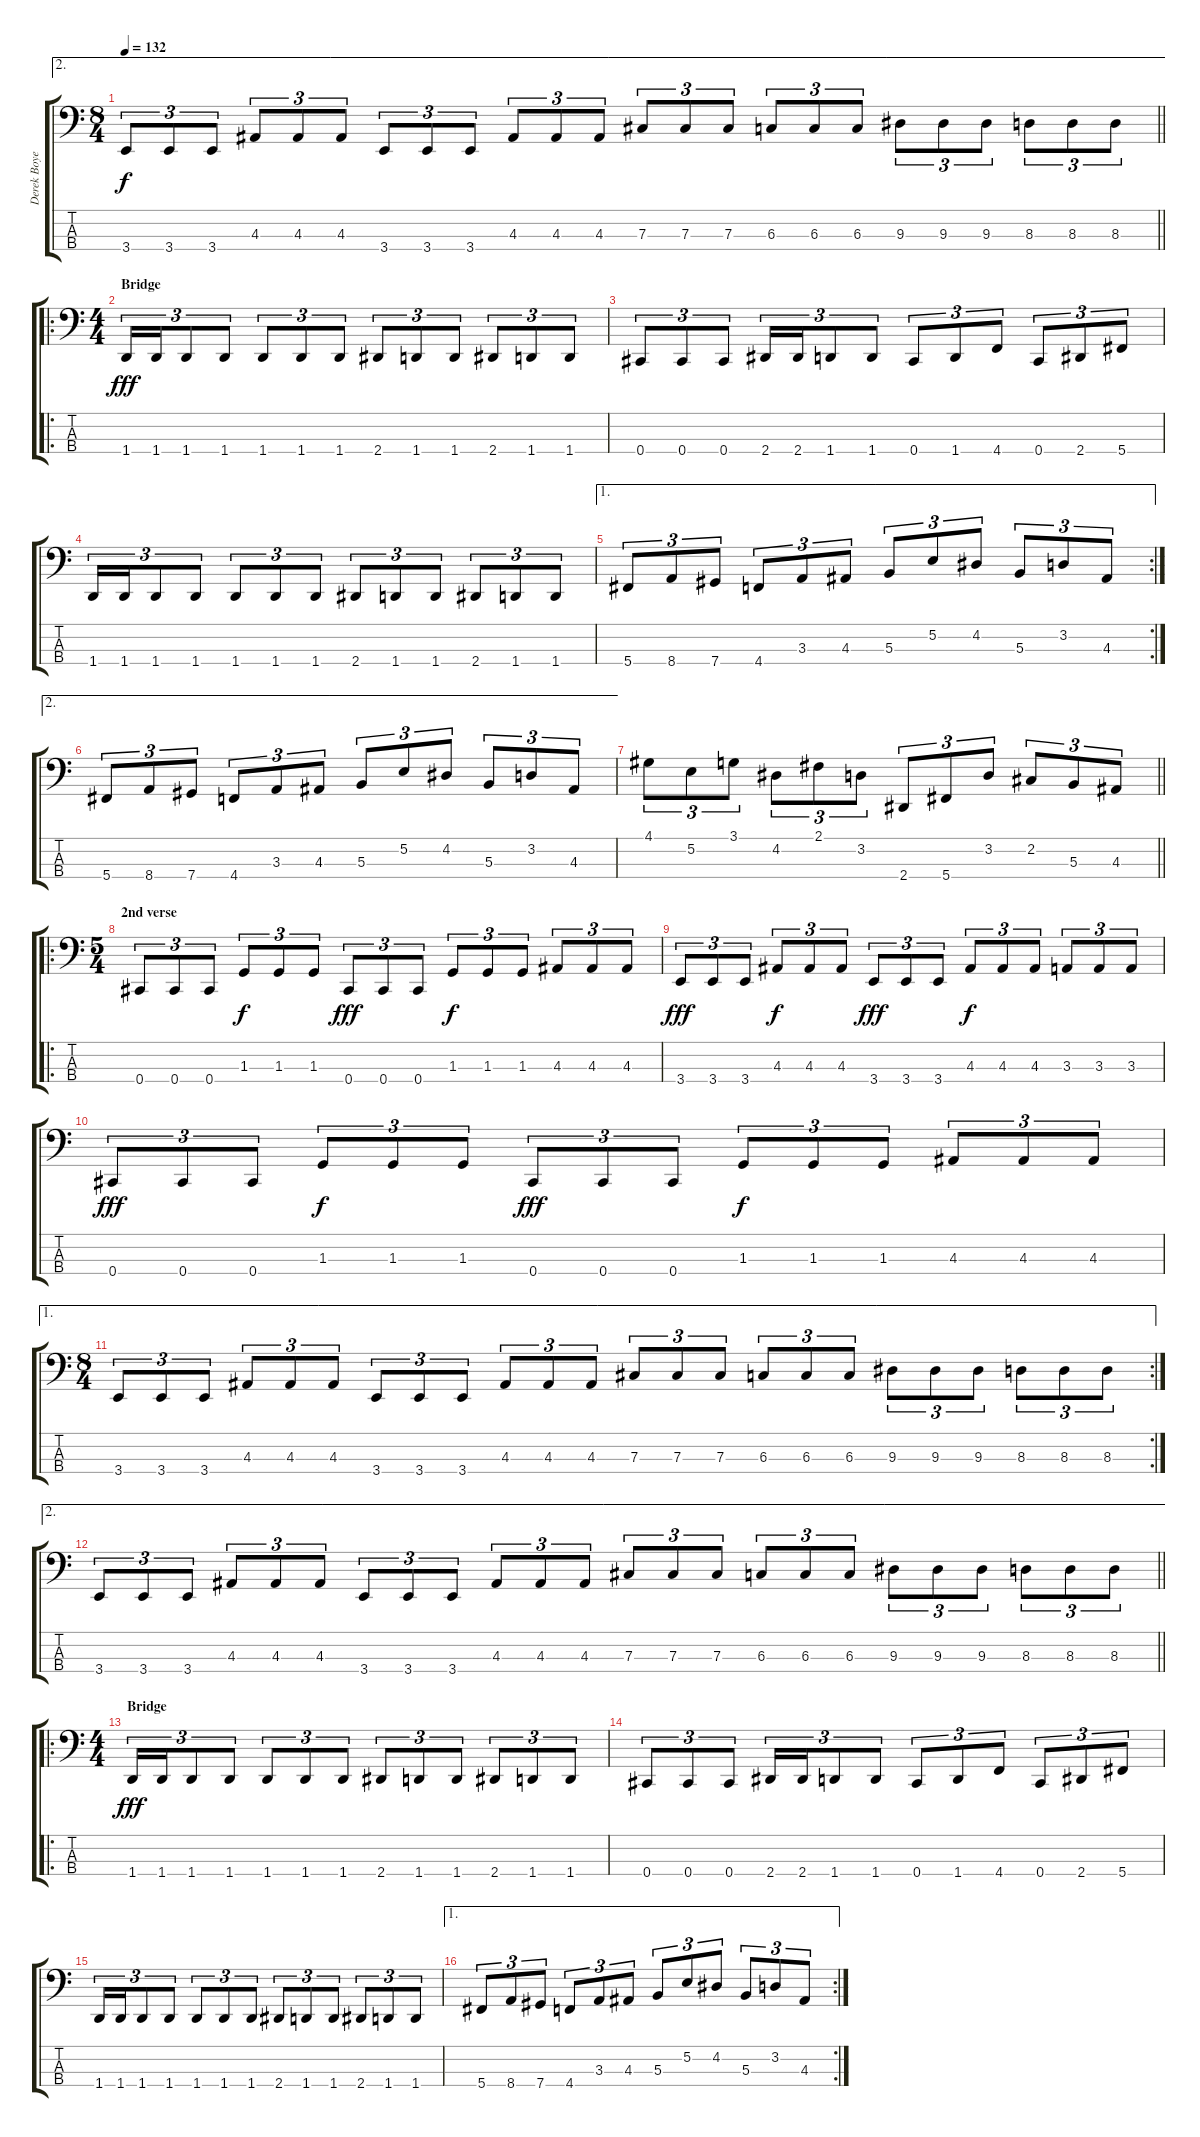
\track ("Derek Boyer" "Derek Boye") {instrument electricbassfinger}
\staff {score tabs}
\tuning (E2 B1 Gb1 Db1) {hide}
\ae 2
\ts (8 4)
\tempo 132
\clef f4
\barLineRight lightlight
\ks c
3.4.8{tu (3 2) dy f} 3.4.8{tu (3 2)} 3.4.8{tu (3 2)} 4.3.8{tu (3 2)} 4.3.8{tu (3 2)} 4.3.8{tu (3 2)} 3.4.8{tu (3 2)} 3.4.8{tu (3 2)} 3.4.8{tu (3 2)} 4.3.8{tu (3 2)} 4.3.8{tu (3 2)} 4.3.8{tu (3 2)} 7.3.8{tu (3 2)} 7.3.8{tu (3 2)} 7.3.8{tu (3 2)} 6.3.8{tu (3 2)} 6.3.8{tu (3 2)} 6.3.8{tu (3 2)} 9.3.8{tu (3 2)} 9.3.8{tu (3 2)} 9.3.8{tu (3 2)} 8.3.8{tu (3 2)} 8.3.8{tu (3 2)} 8.3.8{tu (3 2)} |
\ro
\ts (4 4)
\section ("" "Bridge")
1.4.16{tu (3 2) dy fff} 1.4.16{tu (3 2)} 1.4.8{tu (3 2)} 1.4.8{tu (3 2)} 1.4.8{tu (3 2)} 1.4.8{tu (3 2)} 1.4.8{tu (3 2)} 2.4.8{tu (3 2)} 1.4.8{tu (3 2)} 1.4.8{tu (3 2)} 2.4.8{tu (3 2)} 1.4.8{tu (3 2)} 1.4.8{tu (3 2)} |
0.4.8{tu (3 2)} 0.4.8{tu (3 2)} 0.4.8{tu (3 2)} 2.4.16{tu (3 2)} 2.4.16{tu (3 2)} 1.4.8{tu (3 2)} 1.4.8{tu (3 2)} 0.4.8{tu (3 2)} 1.4.8{tu (3 2)} 4.4.8{tu (3 2)} 0.4.8{tu (3 2)} 2.4.8{tu (3 2)} 5.4.8{tu (3 2)} |
1.4.16{tu (3 2)} 1.4.16{tu (3 2)} 1.4.8{tu (3 2)} 1.4.8{tu (3 2)} 1.4.8{tu (3 2)} 1.4.8{tu (3 2)} 1.4.8{tu (3 2)} 2.4.8{tu (3 2)} 1.4.8{tu (3 2)} 1.4.8{tu (3 2)} 2.4.8{tu (3 2)} 1.4.8{tu (3 2)} 1.4.8{tu (3 2)} |
\ae 1
\rc 2
5.4.8{tu (3 2)} 8.4.8{tu (3 2)} 7.4.8{tu (3 2)} 4.4.8{tu (3 2)} 3.3.8{tu (3 2)} 4.3.8{tu (3 2)} 5.3.8{tu (3 2)} 5.2.8{tu (3 2)} 4.2.8{tu (3 2)} 5.3.8{tu (3 2)} 3.2.8{tu (3 2)} 4.3.8{tu (3 2)} |
\ae 2
5.4.8{tu (3 2)} 8.4.8{tu (3 2)} 7.4.8{tu (3 2)} 4.4.8{tu (3 2)} 3.3.8{tu (3 2)} 4.3.8{tu (3 2)} 5.3.8{tu (3 2)} 5.2.8{tu (3 2)} 4.2.8{tu (3 2)} 5.3.8{tu (3 2)} 3.2.8{tu (3 2)} 4.3.8{tu (3 2)} |
\barLineRight lightlight
4.1.8{tu (3 2)} 5.2.8{tu (3 2)} 3.1.8{tu (3 2)} 4.2.8{tu (3 2)} 2.1.8{tu (3 2)} 3.2.8{tu (3 2)} 2.4.8{tu (3 2)} 5.4.8{tu (3 2)} 3.2.8{tu (3 2)} 2.2.8{tu (3 2)} 5.3.8{tu (3 2)} 4.3.8{tu (3 2)} |
\ro
\ts (5 4)
\section ("" "2nd verse")
0.4.8{tu (3 2)} 0.4.8{tu (3 2)} 0.4.8{tu (3 2)} 1.3.8{tu (3 2) dy f} 1.3.8{tu (3 2)} 1.3.8{tu (3 2)} 0.4.8{tu (3 2) dy fff} 0.4.8{tu (3 2)} 0.4.8{tu (3 2)} 1.3.8{tu (3 2) dy f} 1.3.8{tu (3 2)} 1.3.8{tu (3 2)} 4.3.8{tu (3 2)} 4.3.8{tu (3 2)} 4.3.8{tu (3 2)} |
3.4.8{tu (3 2) dy fff} 3.4.8{tu (3 2)} 3.4.8{tu (3 2)} 4.3.8{tu (3 2) dy f} 4.3.8{tu (3 2)} 4.3.8{tu (3 2)} 3.4.8{tu (3 2) dy fff} 3.4.8{tu (3 2)} 3.4.8{tu (3 2)} 4.3.8{tu (3 2) dy f} 4.3.8{tu (3 2)} 4.3.8{tu (3 2)} 3.3.8{tu (3 2)} 3.3.8{tu (3 2)} 3.3.8{tu (3 2)} |
0.4.8{tu (3 2) dy fff} 0.4.8{tu (3 2)} 0.4.8{tu (3 2)} 1.3.8{tu (3 2) dy f} 1.3.8{tu (3 2)} 1.3.8{tu (3 2)} 0.4.8{tu (3 2) dy fff} 0.4.8{tu (3 2)} 0.4.8{tu (3 2)} 1.3.8{tu (3 2) dy f} 1.3.8{tu (3 2)} 1.3.8{tu (3 2)} 4.3.8{tu (3 2)} 4.3.8{tu (3 2)} 4.3.8{tu (3 2)} |
\ae 1
\rc 2
\ts (8 4)
3.4.8{tu (3 2)} 3.4.8{tu (3 2)} 3.4.8{tu (3 2)} 4.3.8{tu (3 2)} 4.3.8{tu (3 2)} 4.3.8{tu (3 2)} 3.4.8{tu (3 2)} 3.4.8{tu (3 2)} 3.4.8{tu (3 2)} 4.3.8{tu (3 2)} 4.3.8{tu (3 2)} 4.3.8{tu (3 2)} 7.3.8{tu (3 2)} 7.3.8{tu (3 2)} 7.3.8{tu (3 2)} 6.3.8{tu (3 2)} 6.3.8{tu (3 2)} 6.3.8{tu (3 2)} 9.3.8{tu (3 2)} 9.3.8{tu (3 2)} 9.3.8{tu (3 2)} 8.3.8{tu (3 2)} 8.3.8{tu (3 2)} 8.3.8{tu (3 2)} |
\ae 2
\barLineRight lightlight
3.4.8{tu (3 2)} 3.4.8{tu (3 2)} 3.4.8{tu (3 2)} 4.3.8{tu (3 2)} 4.3.8{tu (3 2)} 4.3.8{tu (3 2)} 3.4.8{tu (3 2)} 3.4.8{tu (3 2)} 3.4.8{tu (3 2)} 4.3.8{tu (3 2)} 4.3.8{tu (3 2)} 4.3.8{tu (3 2)} 7.3.8{tu (3 2)} 7.3.8{tu (3 2)} 7.3.8{tu (3 2)} 6.3.8{tu (3 2)} 6.3.8{tu (3 2)} 6.3.8{tu (3 2)} 9.3.8{tu (3 2)} 9.3.8{tu (3 2)} 9.3.8{tu (3 2)} 8.3.8{tu (3 2)} 8.3.8{tu (3 2)} 8.3.8{tu (3 2)} |
\ro
\ts (4 4)
\section ("" "Bridge")
1.4.16{tu (3 2) dy fff} 1.4.16{tu (3 2)} 1.4.8{tu (3 2)} 1.4.8{tu (3 2)} 1.4.8{tu (3 2)} 1.4.8{tu (3 2)} 1.4.8{tu (3 2)} 2.4.8{tu (3 2)} 1.4.8{tu (3 2)} 1.4.8{tu (3 2)} 2.4.8{tu (3 2)} 1.4.8{tu (3 2)} 1.4.8{tu (3 2)} |
0.4.8{tu (3 2)} 0.4.8{tu (3 2)} 0.4.8{tu (3 2)} 2.4.16{tu (3 2)} 2.4.16{tu (3 2)} 1.4.8{tu (3 2)} 1.4.8{tu (3 2)} 0.4.8{tu (3 2)} 1.4.8{tu (3 2)} 4.4.8{tu (3 2)} 0.4.8{tu (3 2)} 2.4.8{tu (3 2)} 5.4.8{tu (3 2)} |
1.4.16{tu (3 2)} 1.4.16{tu (3 2)} 1.4.8{tu (3 2)} 1.4.8{tu (3 2)} 1.4.8{tu (3 2)} 1.4.8{tu (3 2)} 1.4.8{tu (3 2)} 2.4.8{tu (3 2)} 1.4.8{tu (3 2)} 1.4.8{tu (3 2)} 2.4.8{tu (3 2)} 1.4.8{tu (3 2)} 1.4.8{tu (3 2)} |
\ae 1
\rc 2
5.4.8{tu (3 2)} 8.4.8{tu (3 2)} 7.4.8{tu (3 2)} 4.4.8{tu (3 2)} 3.3.8{tu (3 2)} 4.3.8{tu (3 2)} 5.3.8{tu (3 2)} 5.2.8{tu (3 2)} 4.2.8{tu (3 2)} 5.3.8{tu (3 2)} 3.2.8{tu (3 2)} 4.3.8{tu (3 2)}
